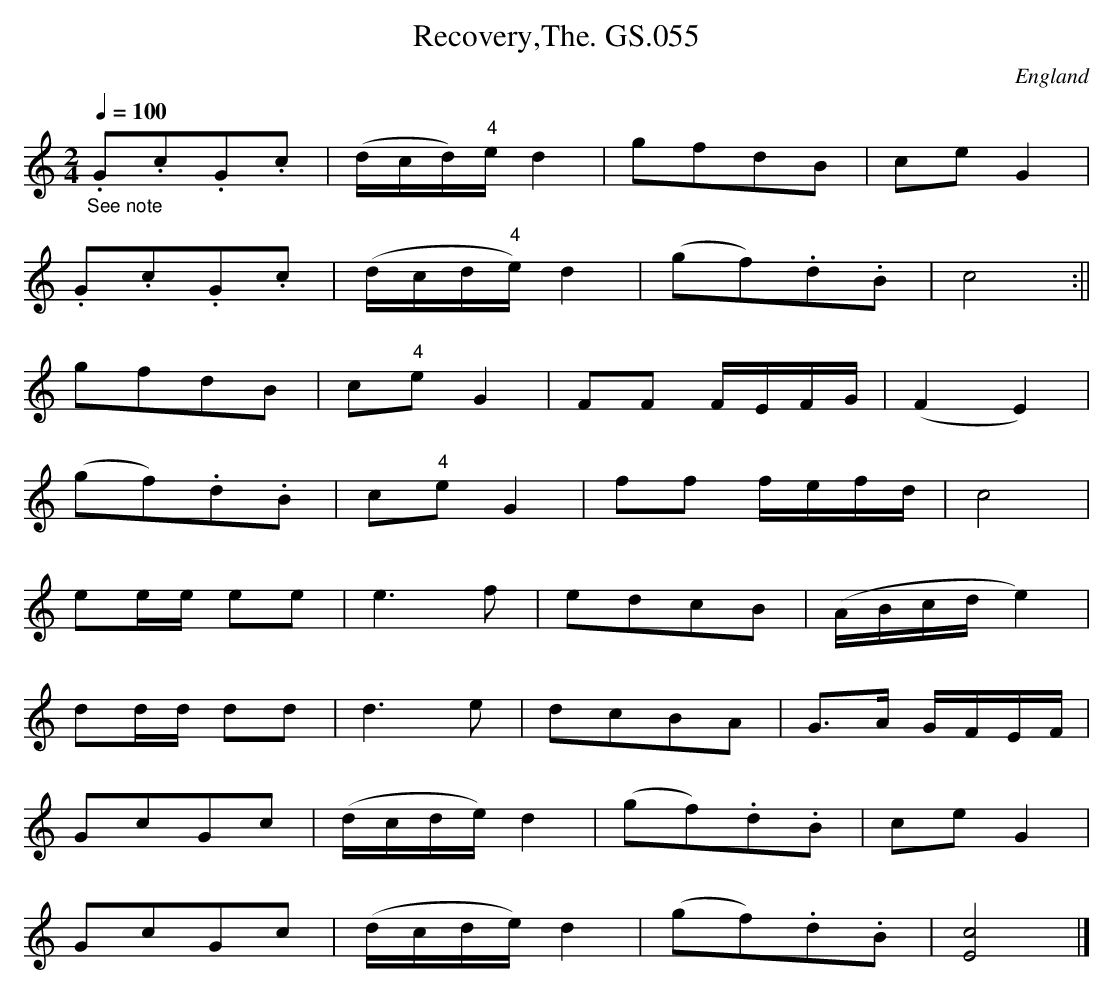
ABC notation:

X:1
T:Recovery,The. GS.055
L:1/8
M:2/4
O:England
Q:1/4=100
K:C major
"_See note".G.c.G.c | (d/2c/2d/2)"4"e/2 d2 | gfdB | ce G2 |!
.G.c.G.c | (d/2c/2d/2"4"e/2) d2 | (gf).d.B | c4 :||!
gfdB | c"4"e G2 | FF F/2E/2F/2G/2 | (F2E2) |!
(gf).d.B | c"4"e G2  | ff f/2e/2f/2d/2 | c4 |!
ee/2e/2 ee |">" e3 f | edcB | (A/2B/2c/2d/2 e2) |!
dd/2d/2 dd | d3 e | dcBA | G>A G/2F/2E/2F/2 |!
GcGc | (d/c/d/e/) d2 | (gf).d.B | ceG2 |!
GcGc | (d/c/d/e/)d2 | (gf).d.B| [E4c4] |]
